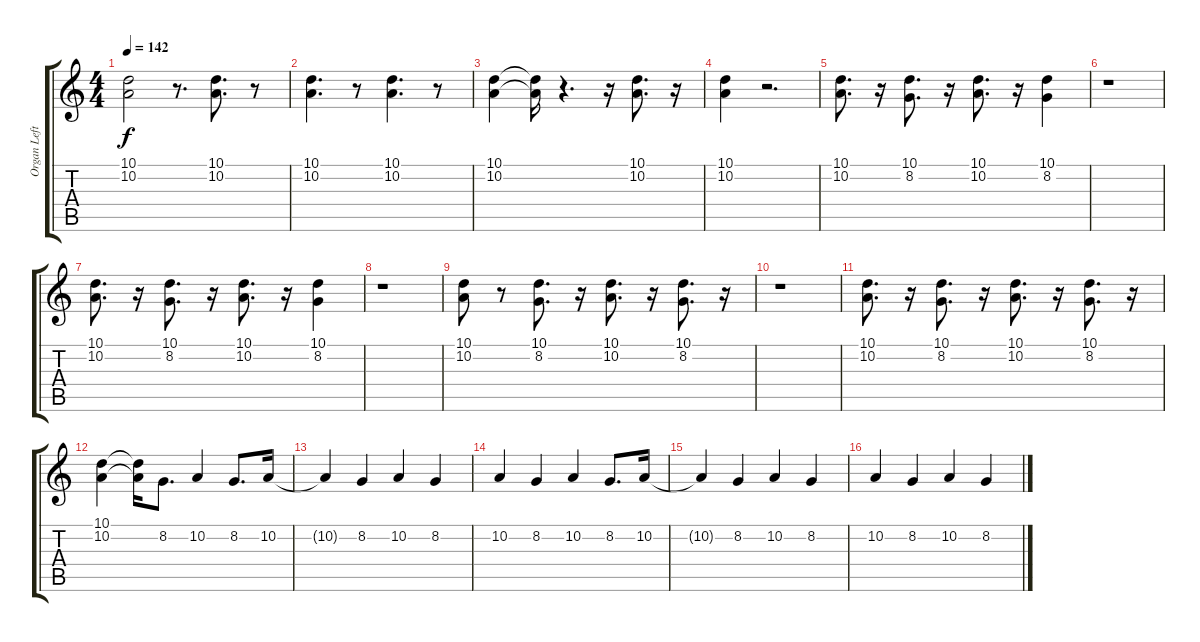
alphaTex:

\track ("Organ Left" "Organ Left") {instrument rockorgan}
\staff {score tabs}
\tuning (E4 B3 G3 D3 A2 E2) {hide}
\ts (4 4)
\tempo 142
\clef g2
\ks c
(10.1 10.2).2{dy f} r.8{d} (10.1 10.2).8{d} r.8 |
(10.1 10.2).4{d} r.8 (10.1 10.2).4{d} r.8 |
(10.1 10.2).4 (10.1{t} 10.2{t}).16 r.4{d} r.16 (10.1 10.2).8{d} r.16 |
(10.1 10.2).4 r.2{d} |
(10.1 10.2).8{d} r.16 (10.1 8.2).8{d} r.16 (10.1 10.2).8{d} r.16 (10.1 8.2).4 |
r.1 |
(10.1 10.2).8{d} r.16 (10.1 8.2).8{d} r.16 (10.1 10.2).8{d} r.16 (10.1 8.2).4 |
r.1 |
(10.1 10.2).8 r.8 (10.1 8.2).8{d} r.16 (10.1 10.2).8{d} r.16 (10.1 8.2).8{d} r.16 |
r.1 |
(10.1 10.2).8{d} r.16 (10.1 8.2).8{d} r.16 (10.1 10.2).8{d} r.16 (10.1 8.2).8{d} r.16 |
(10.1 10.2).4 (10.1{t} 10.2{t}).16 8.2.8{d} 10.2.4 8.2.8{d} 10.2.16 |
10.2{t}.4 8.2.4 10.2.4 8.2.4 |
10.2.4 8.2.4 10.2.4 8.2.8{d} 10.2.16 |
10.2{t}.4 8.2.4 10.2.4 8.2.4 |
10.2.4 8.2.4 10.2.4 8.2.4
